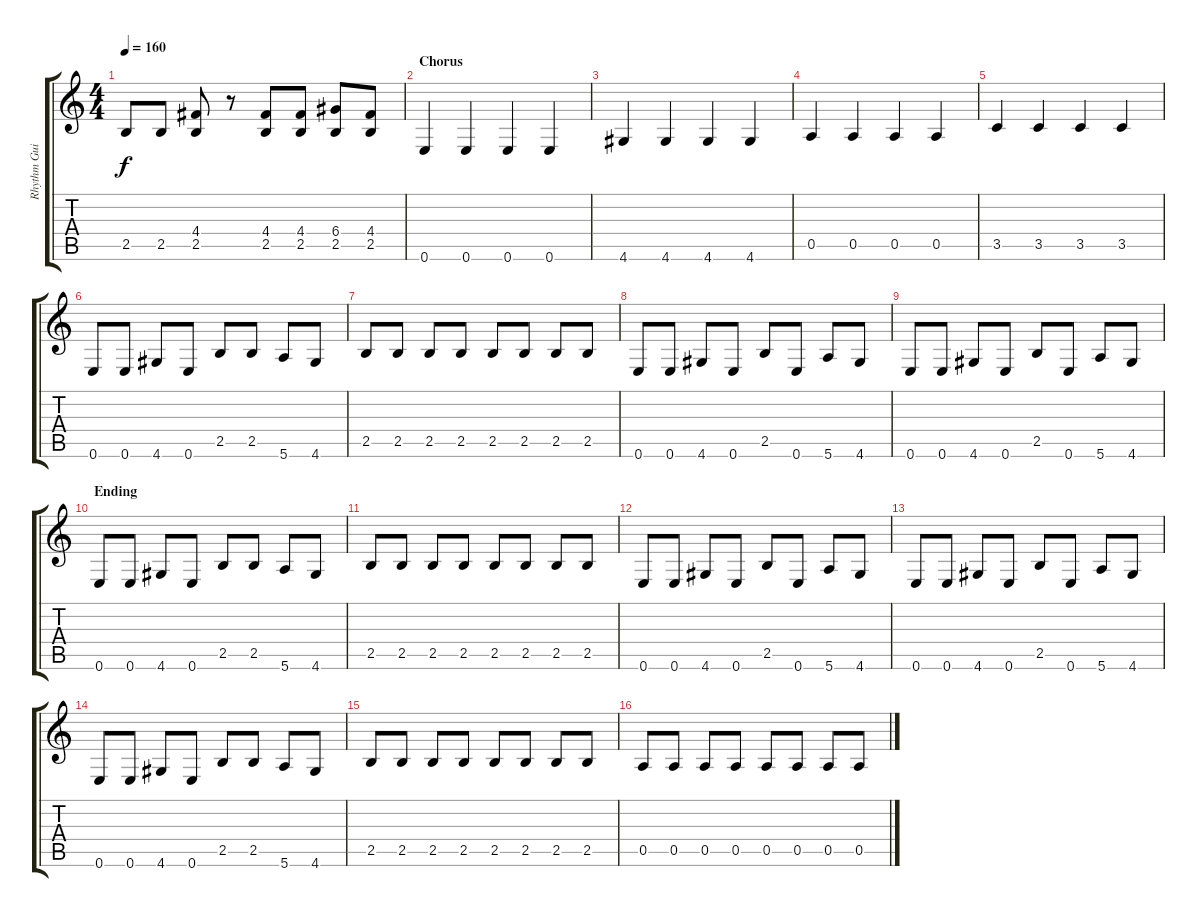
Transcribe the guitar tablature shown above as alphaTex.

\track ("Rhythm Guitar" "Rhythm Gui") {instrument electricguitarclean}
\staff {score tabs}
\tuning (E4 B3 G3 D3 A2 E2) {hide}
\ts (4 4)
\tempo 160
\clef g2
\ks c
2.5.8{dy f} 2.5.8 (4.4 2.5).8 r.8 (4.4 2.5).8 (4.4 2.5).8 (6.4 2.5).8 (4.4 2.5).8 |
\section ("" "Chorus")
0.6.4 0.6.4 0.6.4 0.6.4 |
4.6.4 4.6.4 4.6.4 4.6.4 |
0.5.4 0.5.4 0.5.4 0.5.4 |
3.5.4 3.5.4 3.5.4 3.5.4 |
0.6.8 0.6.8 4.6.8 0.6.8 2.5.8 2.5.8 5.6.8 4.6.8 |
2.5.8 2.5.8 2.5.8 2.5.8 2.5.8 2.5.8 2.5.8 2.5.8 |
0.6.8 0.6.8 4.6.8 0.6.8 2.5.8 0.6.8 5.6.8 4.6.8 |
0.6.8 0.6.8 4.6.8 0.6.8 2.5.8 0.6.8 5.6.8 4.6.8 |
\section ("" "Ending")
0.6.8 0.6.8 4.6.8 0.6.8 2.5.8 2.5.8 5.6.8 4.6.8 |
2.5.8 2.5.8 2.5.8 2.5.8 2.5.8 2.5.8 2.5.8 2.5.8 |
0.6.8 0.6.8 4.6.8 0.6.8 2.5.8 0.6.8 5.6.8 4.6.8 |
0.6.8 0.6.8 4.6.8 0.6.8 2.5.8 0.6.8 5.6.8 4.6.8 |
0.6.8 0.6.8 4.6.8 0.6.8 2.5.8 2.5.8 5.6.8 4.6.8 |
2.5.8 2.5.8 2.5.8 2.5.8 2.5.8 2.5.8 2.5.8 2.5.8 |
0.5.8 0.5.8 0.5.8 0.5.8 0.5.8 0.5.8 0.5.8 0.5.8
